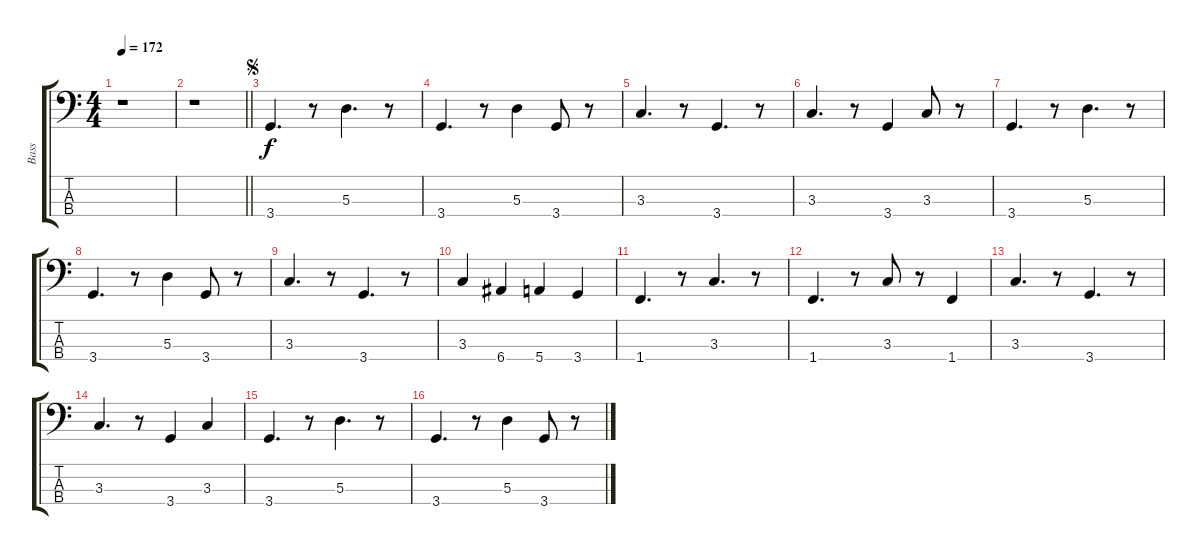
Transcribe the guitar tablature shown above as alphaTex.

\track ("Bass" "Bass") {instrument acousticbass}
\staff {score tabs}
\tuning (G2 D2 A1 E1) {hide}
\ts (4 4)
\tempo 172
\clef f4
\ks c
r.1{dy f instrument acousticbass} |
\barLineRight lightlight
r.1 |
\jump segno
3.4.4{d} r.8 5.3.4{d} r.8 |
3.4.4{d} r.8 5.3.4 3.4.8 r.8 |
3.3.4{d} r.8 3.4.4{d} r.8 |
3.3.4{d} r.8 3.4.4 3.3.8 r.8 |
3.4.4{d} r.8 5.3.4{d} r.8 |
3.4.4{d} r.8 5.3.4 3.4.8 r.8 |
3.3.4{d} r.8 3.4.4{d} r.8 |
3.3.4 6.4.4 5.4.4 3.4.4 |
1.4.4{d} r.8 3.3.4{d} r.8 |
1.4.4{d} r.8 3.3.8 r.8 1.4.4 |
3.3.4{d} r.8 3.4.4{d} r.8 |
3.3.4{d} r.8 3.4.4 3.3.4 |
3.4.4{d} r.8 5.3.4{d} r.8 |
3.4.4{d} r.8 5.3.4 3.4.8 r.8
